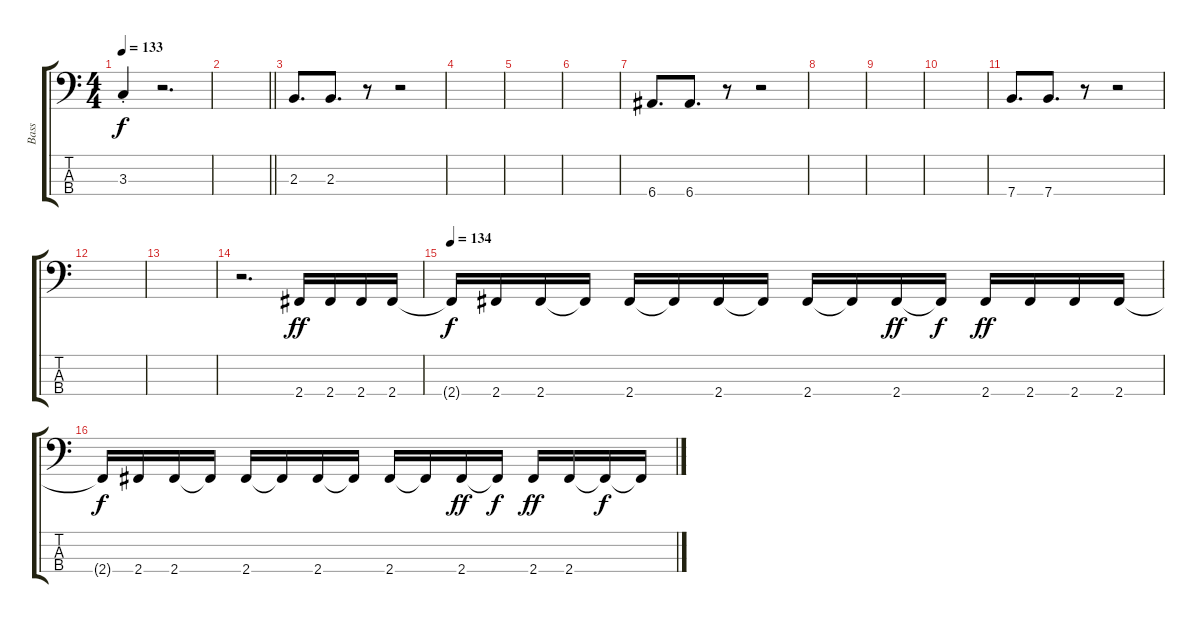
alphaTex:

\track ("Bass" "Bass") {instrument electricbassfinger}
\staff {score tabs}
\tuning (G2 D2 A1 E1) {hide}
\ts (4 4)
\tempo 133
\clef f4
\ks c
3.3{st}.4{dy f} r.2{d} |
\barLineRight lightlight
|
\section ("" "")
2.3.8{d} 2.3.8{d} r.8 r.2 |
|
|
|
6.4.8{d} 6.4.8{d} r.8 r.2 |
|
|
|
7.4.8{d} 7.4.8{d} r.8 r.2 |
|
|
r.2{d} 2.4.16{dy ff} 2.4.16 2.4.16 2.4.16 |
\tempo 134
2.4{t}.16{dy f} 2.4.16 2.4.16 2.4{t}.16 2.4.16 2.4{t}.16 2.4.16 2.4{t}.16 2.4.16 2.4{t}.16 2.4.16{dy ff} 2.4{t}.16{dy f} 2.4.16{dy ff} 2.4.16 2.4.16 2.4.16 |
2.4{t}.16{dy f} 2.4.16 2.4.16 2.4{t}.16 2.4.16 2.4{t}.16 2.4.16 2.4{t}.16 2.4.16 2.4{t}.16 2.4.16{dy ff} 2.4{t}.16{dy f} 2.4.16{dy ff} 2.4.16 2.4{t}.16{dy f} 2.4{t}.16
